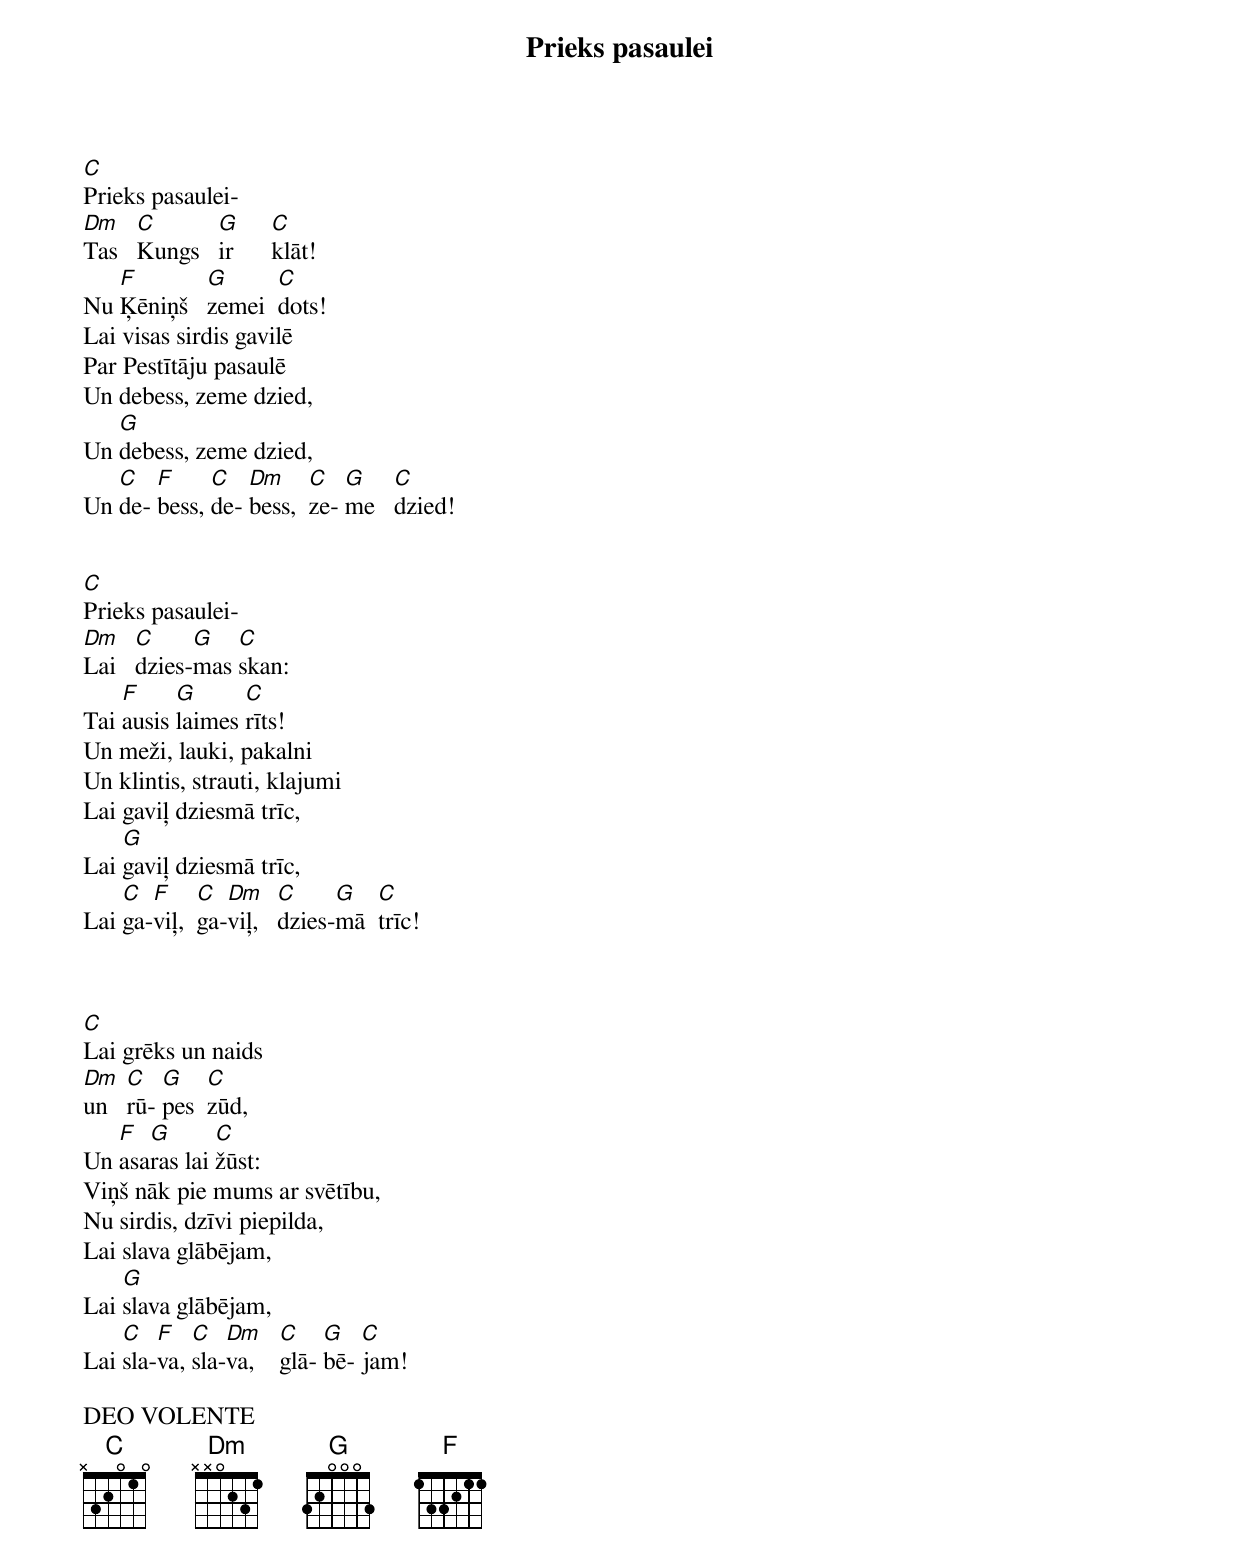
Prieks pasaulei
C
Prieks pasaulei-
Dm    C       G       C
Tas   Kungs   ir      klāt!
   F        G      C
Nu Ķēniņš   zemei  dots!
Lai visas sirdis gavilē
Par Pestītāju pasaulē
Un debess, zeme dzied,
   G
Un debess, zeme dzied,
   C   F     C   Dm     C   G    C
Un de- bess, de- bess,  ze- me   dzied!


C
Prieks pasaulei-
Dm    C     G   C
Lai   dzies-mas skan:
    F     G      C
Tai ausis laimes rīts!
Un meži, lauki, pakalni
Un klintis, strauti, klajumi
Lai gaviļ dziesmā trīc,
    G
Lai gaviļ dziesmā trīc,
    C  F     C  Dm     C     G   C
Lai ga-viļ,  ga-viļ,   dzies-mā  trīc!



C
Lai grēks un naids
Dm   C   G    C
un   rū- pes  zūd,
   F  G       C
Un asaras lai žūst:
Viņš nāk pie mums ar svētību,
Nu sirdis, dzīvi piepilda,
Lai slava glābējam,
    G
Lai slava glābējam,
    C   F   C   Dm     C    G   C
Lai sla-va, sla-va,    glā- bē- jam!

DEO VOLENTE
